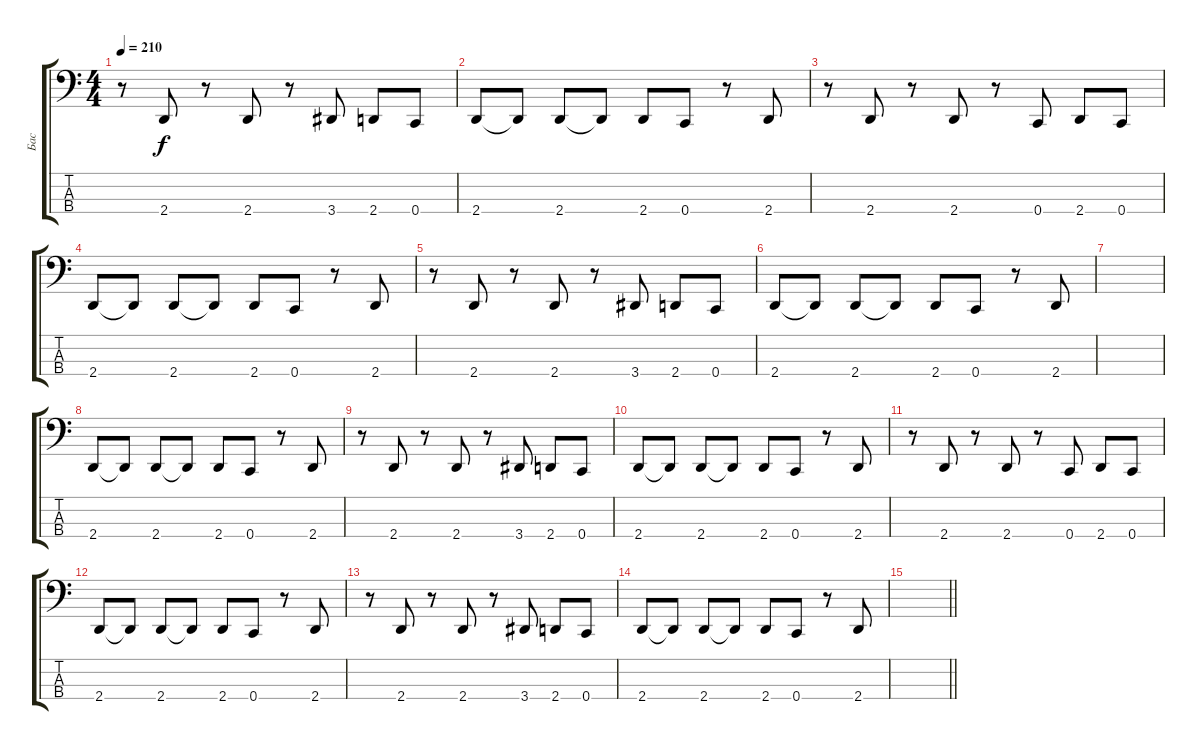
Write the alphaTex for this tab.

\track ("Бас" "Бас") {instrument electricbasspick}
\staff {score tabs}
\tuning (F2 C2 G1 C1) {hide}
\ts (4 4)
\tempo 210
\clef f4
\ks c
r.8{dy f} 2.4.8 r.8 2.4.8 r.8 3.4.8 2.4.8 0.4.8 |
2.4.8 2.4{t}.8 2.4.8 2.4{t}.8 2.4.8 0.4.8 r.8 2.4.8 |
r.8 2.4.8 r.8 2.4.8 r.8 0.4.8 2.4.8 0.4.8 |
2.4.8 2.4{t}.8 2.4.8 2.4{t}.8 2.4.8 0.4.8 r.8 2.4.8 |
r.8 2.4.8 r.8 2.4.8 r.8 3.4.8 2.4.8 0.4.8 |
2.4.8 2.4{t}.8 2.4.8 2.4{t}.8 2.4.8 0.4.8 r.8 2.4.8 |
|
2.4.8 2.4{t}.8 2.4.8 2.4{t}.8 2.4.8 0.4.8 r.8 2.4.8 |
r.8 2.4.8 r.8 2.4.8 r.8 3.4.8 2.4.8 0.4.8 |
2.4.8 2.4{t}.8 2.4.8 2.4{t}.8 2.4.8 0.4.8 r.8 2.4.8 |
r.8 2.4.8 r.8 2.4.8 r.8 0.4.8 2.4.8 0.4.8 |
2.4.8 2.4{t}.8 2.4.8 2.4{t}.8 2.4.8 0.4.8 r.8 2.4.8 |
r.8 2.4.8 r.8 2.4.8 r.8 3.4.8 2.4.8 0.4.8 |
2.4.8 2.4{t}.8 2.4.8 2.4{t}.8 2.4.8 0.4.8 r.8 2.4.8 |
\barLineRight lightlight
